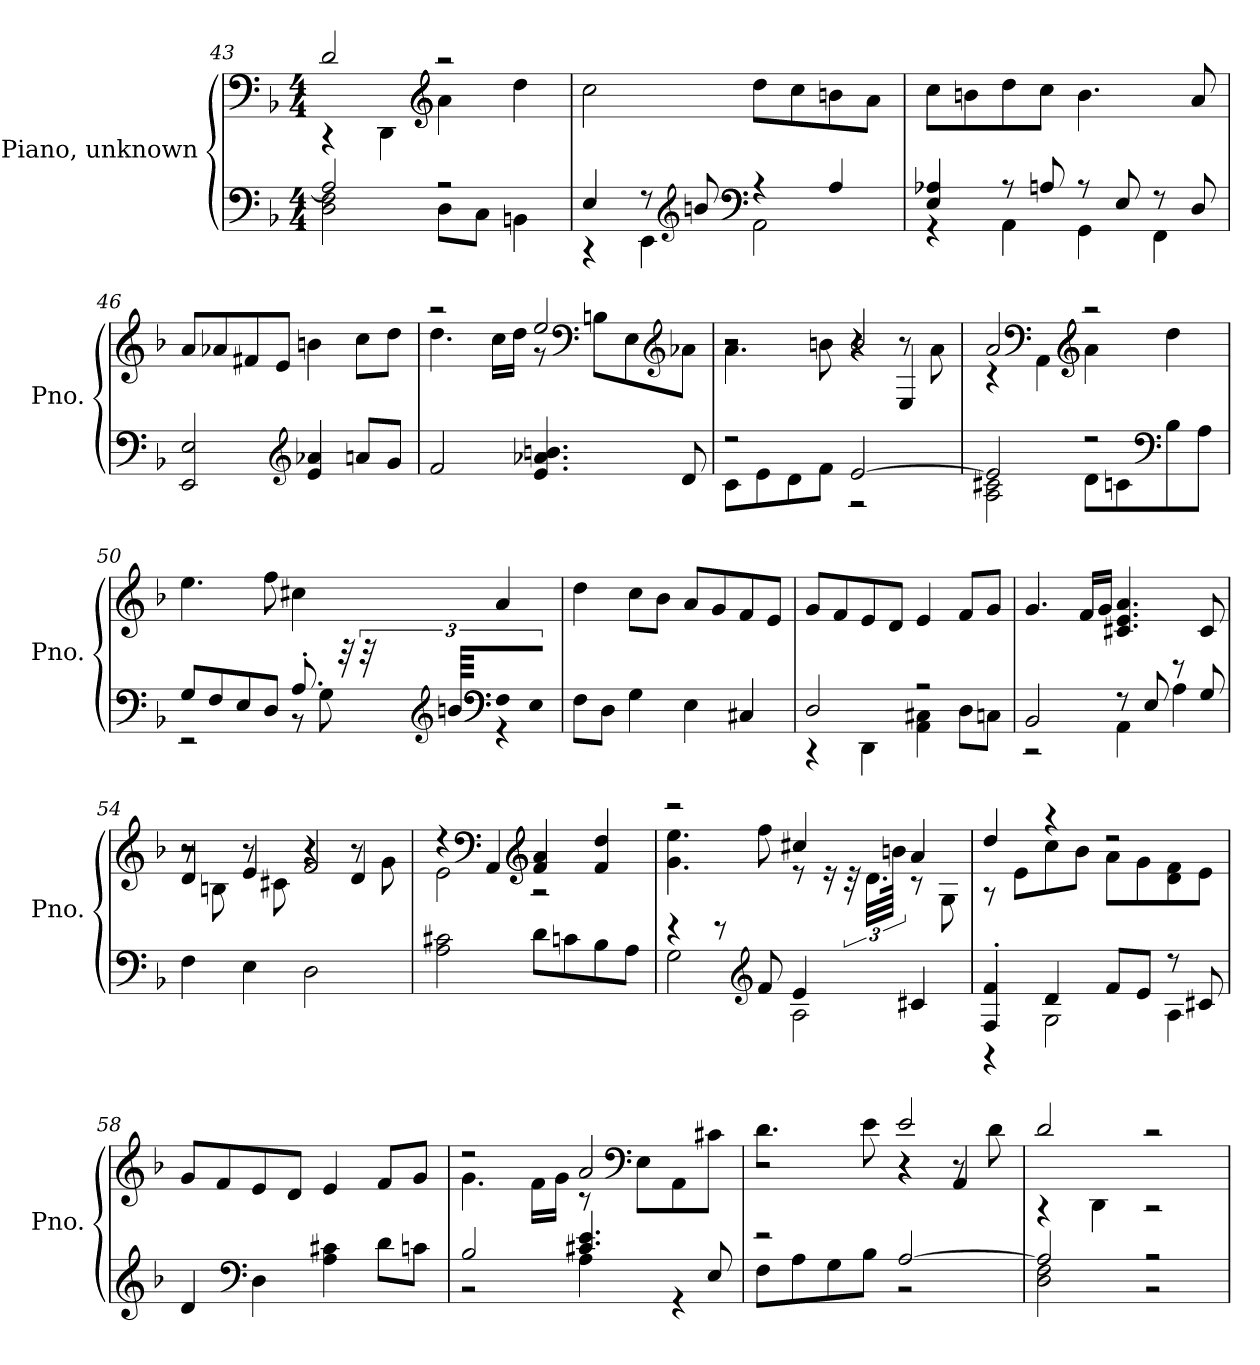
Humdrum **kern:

**kern	**kern
*part1	*part1
*staff2	*staff1
*I"Piano, unknown	*
*I'Pno.	*
*clefF4	*clefF4
*k[b-]	*k[b-]
*M4/4	*M4/4
=43	=43
*^	*^
2A/]	2D\ 2F\	2d/	4r
.	.	.	4DD\
*	*	*clefG2	*
2r	8D\L	2r	4a\
.	8C\J	.	.
.	4BBn\	.	4dd\
*	*	*v	*v
!!LO:LB:g=z
=44	=44	=44
4E/	4r	2cc\
8r	4EE\	.
*clefG2	*	*
8bn/	.	.
*clefF4	*	*
4r	2AA\	8dd\L
.	.	8cc\
4A/	.	8bn\
.	.	8a\J
=45	=45	=45
4E/ 4A-X/	4r	8cc\L
.	.	8bn\
8r	4AA\	8dd\
8An/	.	8cc\J
8r	4GG\	4.b\
8E/	.	.
8r	4FF\	.
8D/	.	8a/
*v	*v	*
=46	=46
2EE/ 2E/	8a/L
.	8a-X/
.	8f#X/
.	8e/J
*clefG2	*
4e/ 4a-X/	4bn\
8an/L	8cc\L
8g/J	8dd\J
!!LO:PB:g=z
=47	=47
*	*^
2f/	2r	4.dd\
.	.	16cc\LL
.	.	16dd\JJ
4.e/ 4.a-X/ 4.bn/	2ee/	8r
*	*clefF4	*
.	.	8Bn\L
.	.	8E\
*	*clefG2	*
8d/	.	8a-X\J
=48	=48	=48
*^	*	*^
2r	8c\L	2r	4.a\	2r
.	8e\	.	.	.
.	8d\	.	.	.
.	8f\J	.	8bn\	.
[2e/	2r	2b/	4r	4r
.	.	.	8r	4E/
.	.	.	8a\	.
*	*	*	*v	*v
=49	=49	=49	=49
2e/]	2A\ 2c#X\	2a/	4r
*	*	*clefF4	*
.	.	.	4AA\
*	*	*clefG2	*
2r	8d\L	2r	4a\
.	8cn\	.	.
*clefF4	*	*	*
.	8B-\	.	4dd\
.	8A\J	.	.
*	*	*v	*v
!!LO:LB:g=z
=50	=50	=50
8G/L	2r	4.ee\
8F/	.	.
8E/	.	.
8D/J	.	8ff\
8.A'/	8r	4cc#X\
.	8G\	.
32r	.	.
48r	.	.
*clefG2	*	*
96bn/KKKL	.	.
*clefF4	*	*
8F/	4r	4a/
8E/J	.	.
*v	*v	*
=51	=51
8F\L	4dd\
8D\J	.
4G\	8cc\L
.	8b-\J
4E\	8a/L
.	8g/
4C#X/	8f/
.	8e/J
=52	=52
*^	*
2D/	4r	8g/L
.	.	8f/
.	4DD\	8e/
.	.	8d/J
2r	4AA\ 4C#X\	4e/
.	8D\L	8f/L
.	8Cn\J	8g/J
=53	=53	=53
2BB-/	2r	4.g/
.	.	16f/LL
.	.	16g/JJ
8r	4AA\	4.c#X/ 4.e/ 4.a/
8E/	.	.
8r	4A\	.
8G/	.	8c#/
*v	*v	*
!!LO:LB:g=z
=54	=54
*	*^
*	*	*^
4F\	4d/	8r	2r
.	.	8Bn\	.
4E\	4e/	8r	.
.	.	8c#X\	.
2D\	2f/	4r	4r
.	.	8r	4d/
.	.	8g\	.
*	*	*v	*v
=55	=55	=55
2A\ 2c#X\	4r	2e\
*	*clefF4	*
.	4AA/	.
*	*clefG2	*
8d\L	4f/ 4a/	2r
8cn\	.	.
8B-\	4f/ 4dd/	.
8A\J	.	.
=56	=56	=56
*^	*	*
4r	2G\	2r	4.g\ 4.ee\
8r	.	.	.
*clefG2	*	*	*
8f/	.	.	8ff\
4e/	2A\	4cc#X/	8r
.	.	.	16r
.	.	.	48r
.	.	.	48.d\LLL
.	.	.	96bn\JJJk
4c#X/	.	4a/	8r
.	.	.	8G\
=57	=57	=57	=57
4F/' 4f/'	4r	4dd/	8r
.	.	.	8e\L
4d/	2G\	4r	8cc\
.	.	.	8b-\J
8f/L	.	2r	8a\L
8e/J	.	.	8g\
8r	4A\	.	8d\ 8f\
8c#X/	.	.	8e\J
*v	*v	*	*
*	*v	*v
!!LO:LB:g=z
=58	=58
4d/	8g/L
.	8f/
*clefF4	*
4D\	8e/
.	8d/J
4A\ 4c#X\	4e/
8d\L	8f/L
8cn\J	8g/J
=59	=59
*^	*^
2B-/	2r	2r	4.g\
.	.	.	16f\LL
.	.	.	16g\JJ
4.c#X/ 4.e/	4A\	2a/	8r
*	*	*clefF4	*
.	.	.	8E\L
.	4r	.	8AA\
8E/	.	.	8c#X\J
=60	=60	=60	=60
*	*	*	*^
2r	8F\L	2r	4.d\	2r
.	8A\	.	.	.
.	8G\	.	.	.
.	8B-\J	.	8e\	.
[2A/	2r	2e/	4r	4r
.	.	.	8r	4AA/
.	.	.	8d\	.
*	*	*	*v	*v
=61	=61	=61	=61
2A/]	2D\ 2F\	2d/	4r
.	.	.	4DD\
2r	2r	2r	2r
*v	*v	*	*
*	*v	*v
=	=
*-	*-
